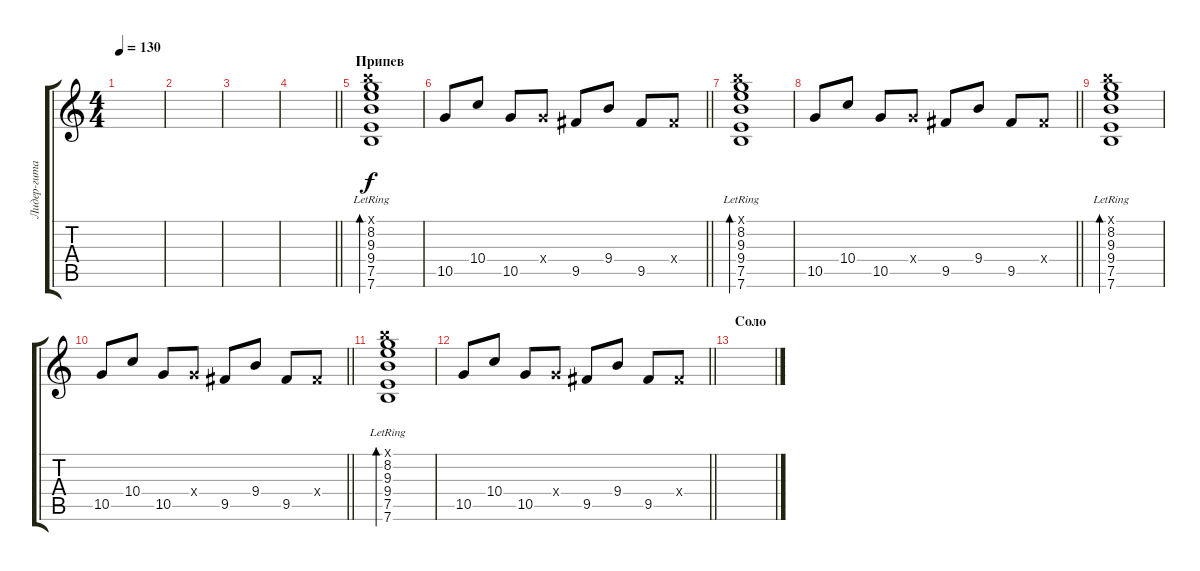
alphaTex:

\track ("Лидер-гитара" "Лидер-гита") {instrument electricguitarmuted}
\staff {score tabs}
\tuning (E4 B3 G3 D3 A2 E2) {hide}
\ts (4 4)
\tempo 130
\clef g2
\ks c
|
|
|
\barLineRight lightlight
|
\section ("" "Припев")
(7.1{x} 8.2 9.3{lr} 9.4{lr} 7.5{lr} 7.6{lr}).1{bd 240} |
\barLineRight lightlight
10.5.8 10.4.8 10.5.8 5.4{x}.8 9.5.8 9.4.8 9.5.8 4.4{x}.8 |
(7.1{x} 8.2 9.3{lr} 9.4{lr} 7.5{lr} 7.6{lr}).1{bd 240} |
\barLineRight lightlight
10.5.8 10.4.8 10.5.8 5.4{x}.8 9.5.8 9.4.8 9.5.8 4.4{x}.8 |
(7.1{x} 8.2 9.3{lr} 9.4{lr} 7.5{lr} 7.6{lr}).1{bd 240} |
\barLineRight lightlight
10.5.8 10.4.8 10.5.8 5.4{x}.8 9.5.8 9.4.8 9.5.8 4.4{x}.8 |
(7.1{x} 8.2 9.3{lr} 9.4{lr} 7.5{lr} 7.6{lr}).1{bd 240} |
\barLineRight lightlight
10.5.8 10.4.8 10.5.8 5.4{x}.8 9.5.8 9.4.8 9.5.8 4.4{x}.8 |
\section ("" "Соло")
